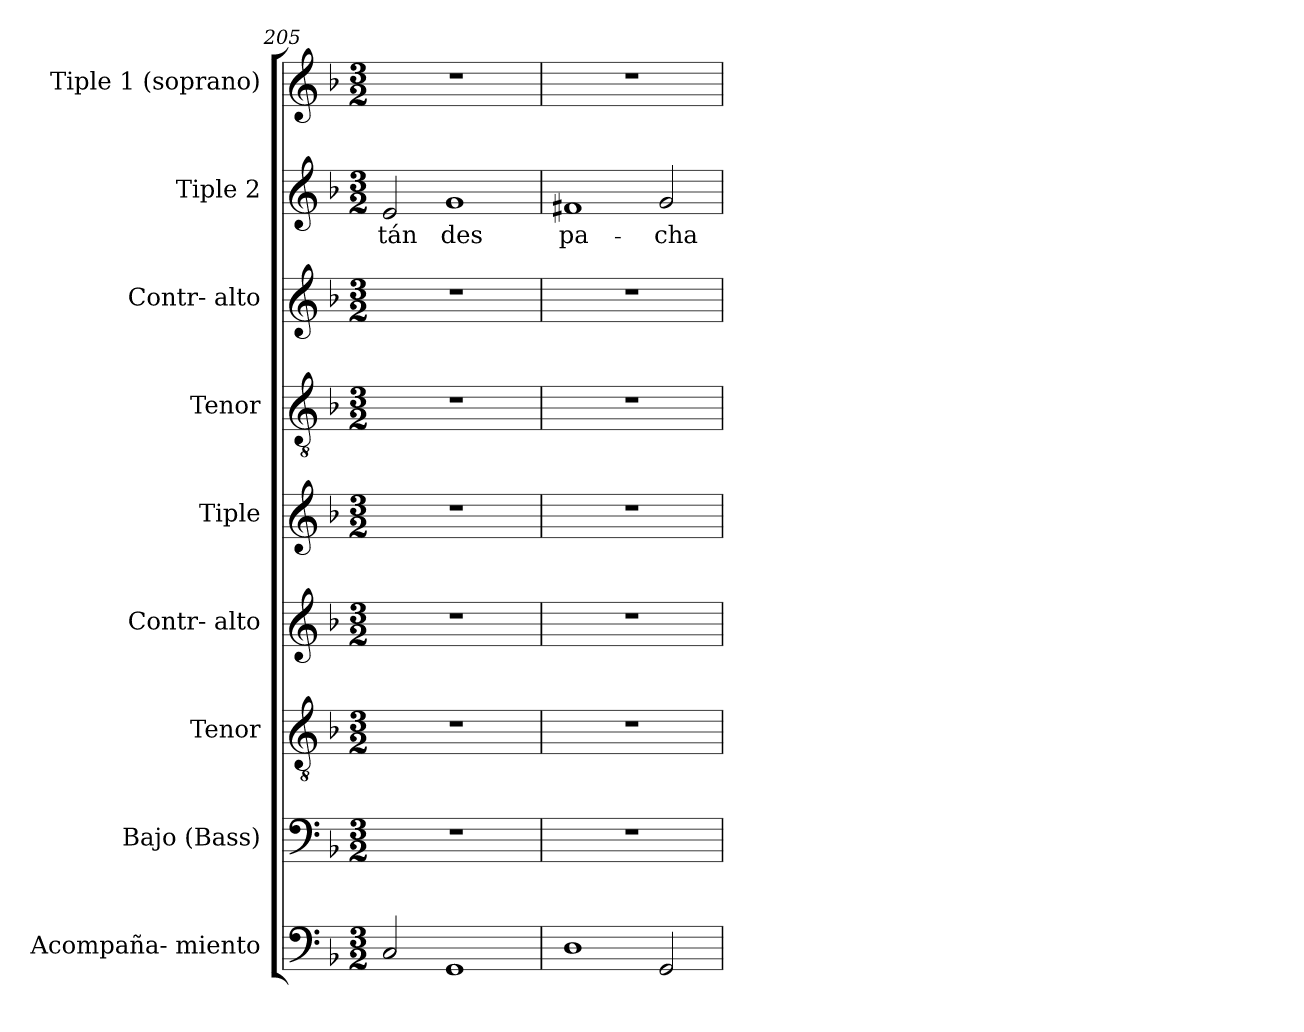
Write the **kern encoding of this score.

**kern	**kern	**kern	**kern	**kern	**kern	**kern	**kern	**text	**kern
*part9	*part8	*part7	*part6	*part5	*part4	*part3	*part2	*part2	*part1
*staff9	*staff8	*staff7	*staff6	*staff5	*staff4	*staff3	*staff2	*staff2	*staff1
*I"Acompaña- miento	*I"Bajo (Bass)	*I"Tenor	*I"Contr- alto	*I"Tiple	*I"Tenor	*I"Contr- alto	*I"Tiple 2	*	*I"Tiple 1 (soprano)
*	*I'B.	*I'T.	*I'A.	*	*I'T.	*I'A.	*	*	*I'S.
*clefF4	*clefF4	*clefGv2	*clefG2	*clefG2	*clefGv2	*clefG2	*clefG2	*	*clefG2
*	*	*ITrd7c12	*	*	*ITrd7c12	*	*	*	*
*k[b-]	*k[b-]	*k[b-]	*k[b-]	*k[b-]	*k[b-]	*k[b-]	*k[b-]	*	*k[b-]
*F:	*F:	*F:	*F:	*F:	*F:	*F:	*F:	*	*F:
*M3/2	*M3/2	*M3/2	*M3/2	*M3/2	*M3/2	*M3/2	*M3/2	*	*M3/2
=205	=205	=205	=205	=205	=205	=205	=205	=205	=205
!	!LO:N:vis=1	!LO:N:vis=1	!LO:N:vis=1	!LO:N:vis=1	!LO:N:vis=1	!LO:N:vis=1	!	!	!
!	!	!	!	!	!	!	!	!LO:LY:b:color=#000000	!LO:N:vis=1
2Ci/	1.r	1.r	1.r	1.r	1.r	1.r	2ei/	-tán	1.r
!	!	!	!	!	!	!	!	!LO:LY:b:color=#000000	!
1GGi	.	.	.	.	.	.	1gi	des	.
=206	=206	=206	=206	=206	=206	=206	=206	=206	=206
!	!LO:N:vis=1	!LO:N:vis=1	!LO:N:vis=1	!LO:N:vis=1	!LO:N:vis=1	!LO:N:vis=1	!	!	!
!	!	!	!	!	!	!	!	!LO:LY:b:color=#000000	!LO:N:vis=1
1Di	1.r	1.r	1.r	1.r	1.r	1.r	1f#Xi	pa-	1.r
!	!	!	!	!	!	!	!	!LO:LY:b:color=#000000	!
2GGi/	.	.	.	.	.	.	2gi/	-cha	.
=	=	=	=	=	=	=	=	=	=
*-	*-	*-	*-	*-	*-	*-	*-	*-	*-
